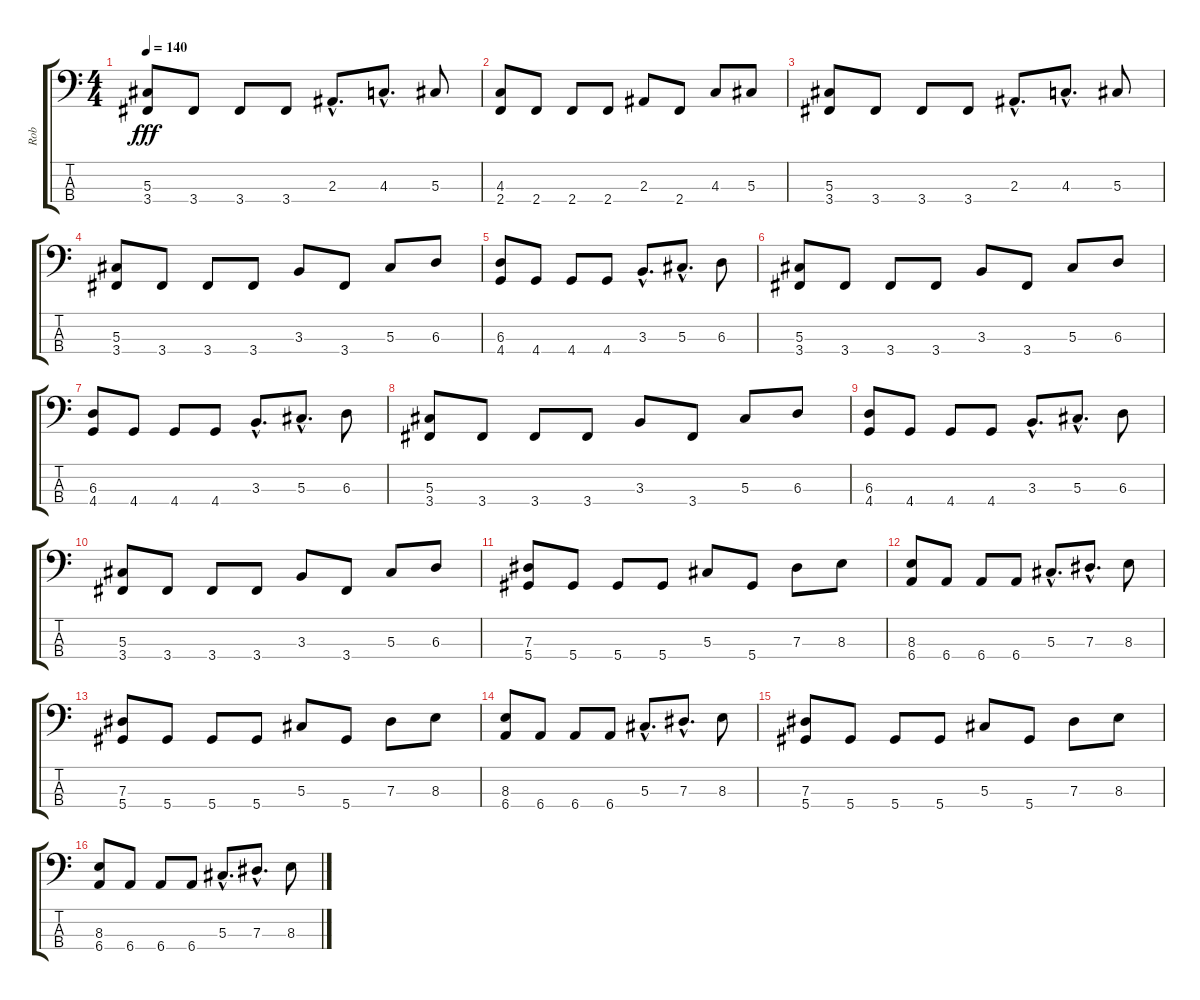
\track ("Rob" "Rob") {instrument electricbasspick}
\staff {score tabs}
\tuning (Gb2 Db2 Ab1 Eb1) {hide}
\ts (4 4)
\tempo 140
\clef f4
\ks c
(5.3 3.4).8{dy fff} 3.4.8 3.4.8 3.4.8 2.3{hac}.8{d} 4.3{hac}.8{d} 5.3.8 |
(4.3 2.4).8 2.4.8 2.4.8 2.4.8 2.3.8 2.4.8 4.3.8 5.3.8 |
(5.3 3.4).8 3.4.8 3.4.8 3.4.8 2.3{hac}.8{d} 4.3{hac}.8{d} 5.3.8 |
(5.3 3.4).8 3.4.8 3.4.8 3.4.8 3.3.8 3.4.8 5.3.8 6.3.8 |
(6.3 4.4).8 4.4.8 4.4.8 4.4.8 3.3{hac}.8{d} 5.3{hac}.8{d} 6.3.8 |
(5.3 3.4).8 3.4.8 3.4.8 3.4.8 3.3.8 3.4.8 5.3.8 6.3.8 |
(6.3 4.4).8 4.4.8 4.4.8 4.4.8 3.3{hac}.8{d} 5.3{hac}.8{d} 6.3.8 |
(5.3 3.4).8 3.4.8 3.4.8 3.4.8 3.3.8 3.4.8 5.3.8 6.3.8 |
(6.3 4.4).8 4.4.8 4.4.8 4.4.8 3.3{hac}.8{d} 5.3{hac}.8{d} 6.3.8 |
(5.3 3.4).8 3.4.8 3.4.8 3.4.8 3.3.8 3.4.8 5.3.8 6.3.8 |
(7.3 5.4).8 5.4.8 5.4.8 5.4.8 5.3.8 5.4.8 7.3.8 8.3.8 |
(8.3 6.4).8 6.4.8 6.4.8 6.4.8 5.3{hac}.8{d} 7.3{hac}.8{d} 8.3.8 |
(7.3 5.4).8 5.4.8 5.4.8 5.4.8 5.3.8 5.4.8 7.3.8 8.3.8 |
(8.3 6.4).8 6.4.8 6.4.8 6.4.8 5.3{hac}.8{d} 7.3{hac}.8{d} 8.3.8 |
(7.3 5.4).8 5.4.8 5.4.8 5.4.8 5.3.8 5.4.8 7.3.8 8.3.8 |
(8.3 6.4).8 6.4.8 6.4.8 6.4.8 5.3{hac}.8{d} 7.3{hac}.8{d} 8.3.8
